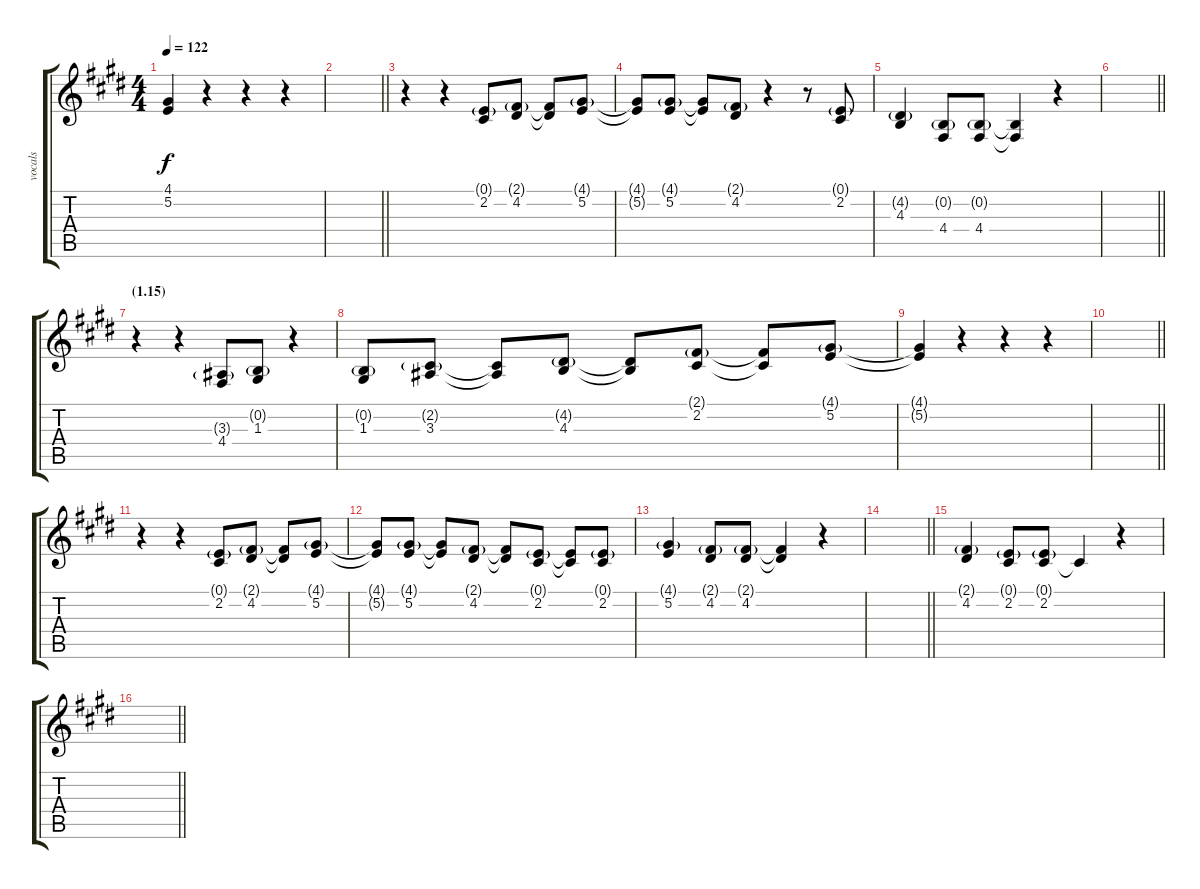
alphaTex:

\track ("vocals" "vocals") {instrument tenorsax}
\staff {score tabs}
\tuning (E4 B3 G3 D3 A2 E2) {hide}
\ts (4 4)
\tempo 122
\clef g2
\ks e
(4.1{t} 5.2{t}).4{dy f} r.4 r.4 r.4 |
\barLineRight lightlight
|
r.4 r.4 (0.1{g} 2.2).8 (2.1{g} 4.2).8 (2.1{t} 4.2{t}).8 (4.1{g} 5.2).8 |
(4.1{t} 5.2{t}).8 (4.1{g} 5.2).8 (4.1{t} 5.2{t}).8 (2.1{g} 4.2).8 r.4 r.8 (0.1{g} 2.2).8 |
(4.2{g} 4.3).4 (0.2{g} 4.4).8 (0.2{g} 4.4).8 (0.2{t} 4.4{t}).4 r.4 |
\barLineRight lightlight
|
\section ("" "(1.15)")
r.4 r.4 (3.3{g} 4.4).8 (0.2{g} 1.3).8 r.4 |
(0.2{g} 1.3).8 (2.2{g} 3.3).8 (2.2{t} 3.3{t}).8 (4.2{g} 4.3).8 (4.2{t} 4.3{t}).8 (2.1{g} 2.2).8 (2.1{t} 2.2{t}).8 (4.1{g} 5.2).8 |
(4.1{t} 5.2{t}).4 r.4 r.4 r.4 |
\barLineRight lightlight
|
r.4 r.4 (0.1{g} 2.2).8 (2.1{g} 4.2).8 (2.1{t} 4.2{t}).8 (4.1{g} 5.2).8 |
(4.1{t} 5.2{t}).8 (4.1{g} 5.2).8 (4.1{t} 5.2{t}).8 (2.1{g} 4.2).8 (2.1{t} 4.2{t}).8 (0.1{g} 2.2).8 (0.1{t} 2.2{t}).8 (0.1{g} 2.2).8 |
(4.1{g} 5.2).4 (2.1{g} 4.2).8 (2.1{g} 4.2).8 (2.1{t} 4.2{t}).4 r.4 |
\barLineRight lightlight
|
(2.1{g} 4.2).4 (0.1{g} 2.2).8 (0.1{g} 2.2).8 2.2{t}.4 r.4 |
\barLineRight lightlight
